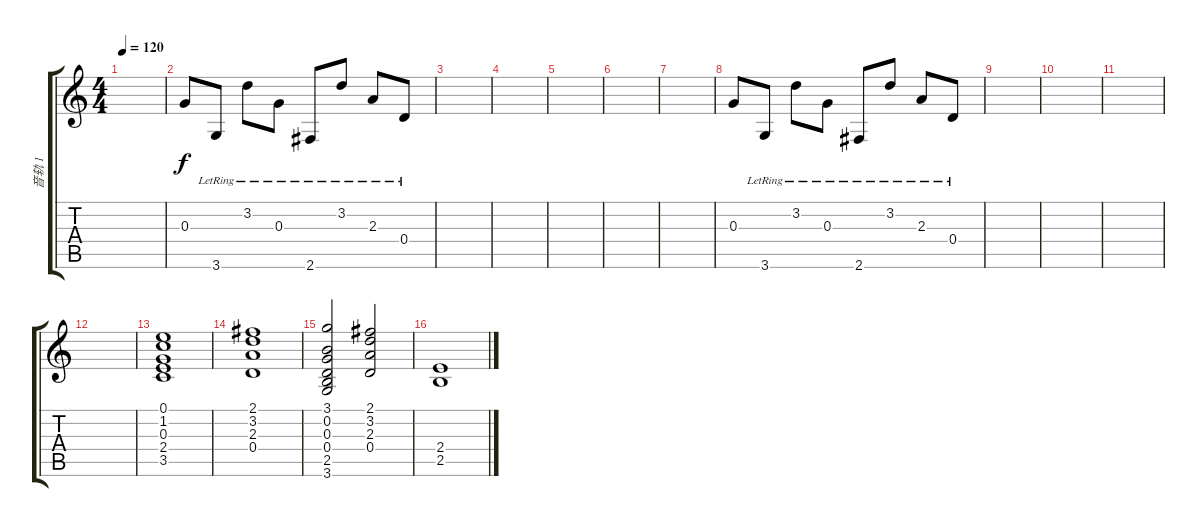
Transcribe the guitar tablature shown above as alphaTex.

\track ("音轨 1" "音轨 1") {instrument acousticguitarsteel}
\staff {score tabs}
\tuning (E4 B3 G3 D3 A2 E2) {hide}
\ts (4 4)
\tempo 120
\clef g2
\ks c
|
0.3.8 3.6{lr}.8 3.2{lr}.8 0.3{lr}.8 2.6{lr}.8 3.2{lr}.8 2.3{lr}.8 0.4{lr}.8 |
|
|
|
|
|
0.3.8 3.6{lr}.8 3.2{lr}.8 0.3{lr}.8 2.6{lr}.8 3.2{lr}.8 2.3{lr}.8 0.4{lr}.8 |
|
|
|
|
(0.1 1.2 0.3 2.4 3.5).1 |
(2.1 3.2 2.3 0.4).1 |
(3.1 0.2 0.3 0.4 2.5 3.6).2 (2.1 3.2 2.3 0.4).2 |
(2.4 2.5).1
